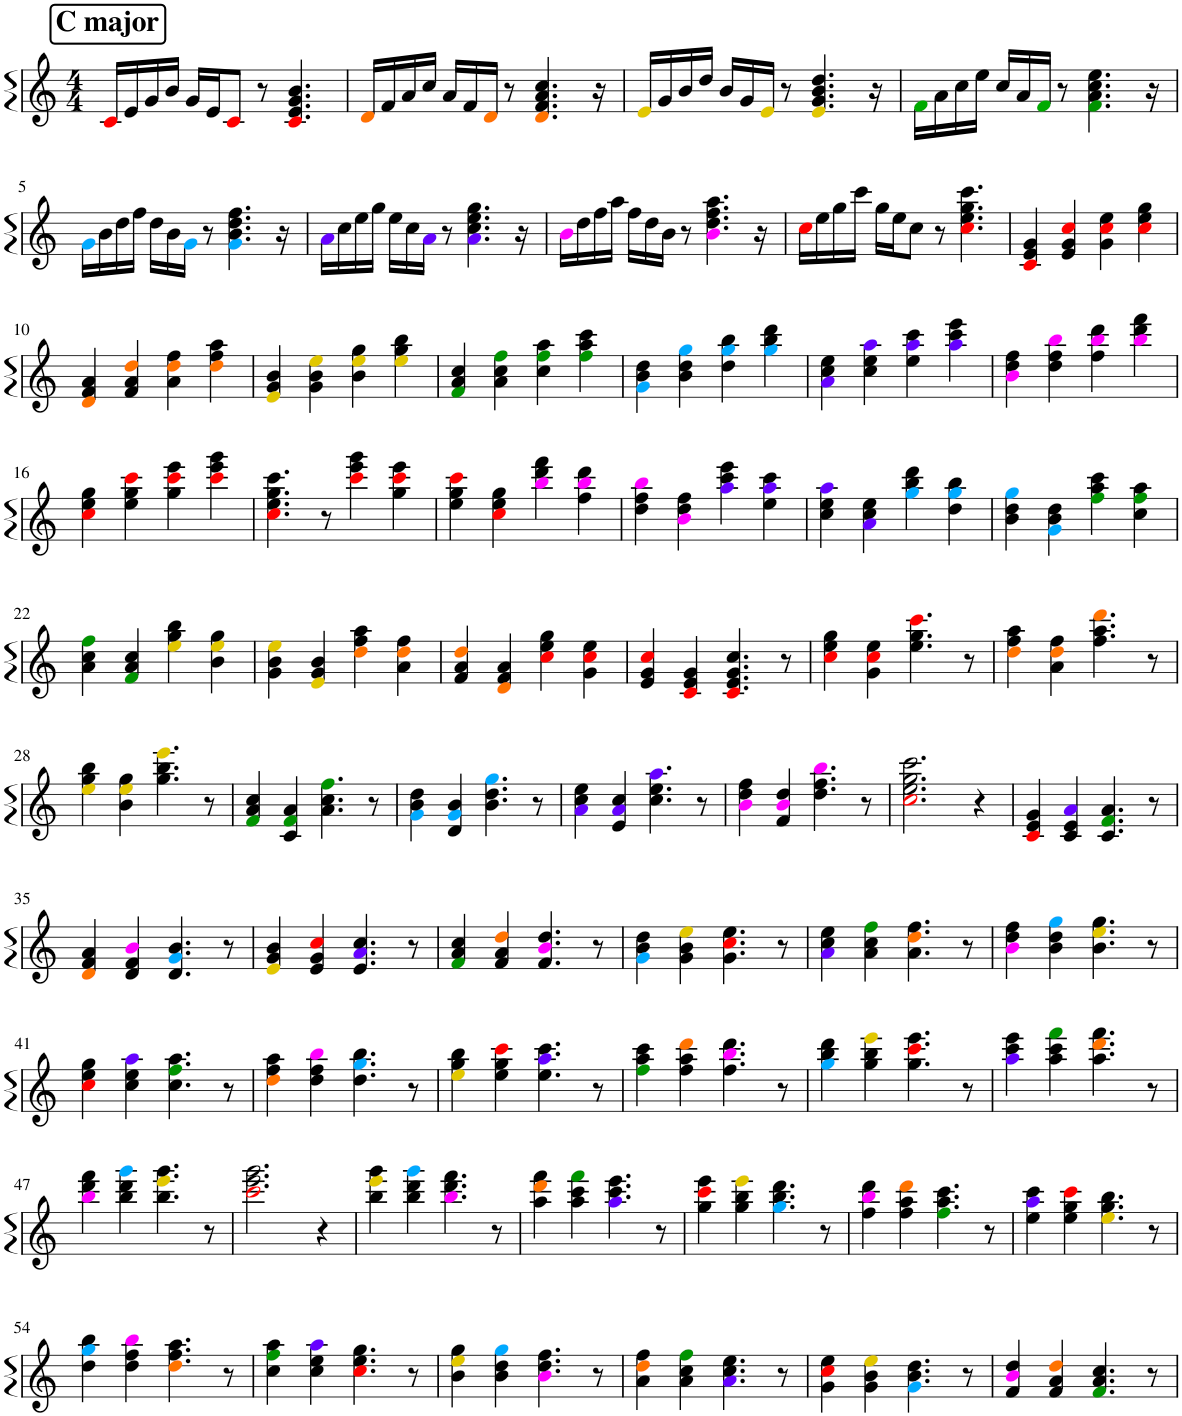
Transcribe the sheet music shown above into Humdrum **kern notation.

**kern
*part1
*staff1
*I"Piano
*I'Pno.
*clefG2
*k[]
*M4/4
!!LO:REH:place=s1:a:B:cj:fs=14:t=C major
=1
16ci/LL
16e/
16g/
16b/JJ
16g/LL
16e/J
8ci/J
8r
4.ci/ 4.e/ 4.g/ 4.b/
=2
16dj/LL
16f/
16a/
16cc/JJ
16a/LL
16f/
16dj/JJ
8r
4.dj/ 4.f/ 4.a/ 4.cc/
16r
=3
16eZ/LL
16g/
16b/
16dd/JJ
16b/LL
16g/
16eZ/JJ
8r
4.eZ/ 4.g/ 4.b/ 4.dd/
16r
=4
16fV\LL
16a\
16cc\
16ee\JJ
16cc/LL
16a/
16fV/JJ
8r
4.fN\ 4.a\ 4.cc\ 4.ee\
16r
!!LO:LB:g=z
=5
16gl\LL
16b\
16dd\
16ff\JJ
16dd\LL
16b\
16gl\JJ
8r
4.gl\ 4.b\ 4.dd\ 4.ff\
16r
=6
16a!\LL
16cc\
16ee\
16gg\JJ
16ee\LL
16cc\
16a!\JJ
8r
4.a!\ 4.cc\ 4.ee\ 4.gg\
16r
=7
16b+\LL
16dd\
16ff\
16aa\JJ
16ff\LL
16dd\
16b\JJ
8r
4.b+\ 4.dd\ 4.ff\ 4.aa\
16r
=8
16cci\LL
16ee\
16gg\
16ccc\JJ
16gg\LL
16ee\J
8cc\J
8r
4.cci\ 4.ee\ 4.gg\ 4.ccc\
=9
4ci/ 4e/ 4g/
4e/ 4g/ 4cci/
4g\ 4cci\ 4ee\
4cci\ 4ee\ 4gg\
!!LO:LB:g=z
=10
4dj/ 4f/ 4a/
4f/ 4a/ 4ddj/
4a\ 4ddj\ 4ff\
4ddj\ 4ff\ 4aa\
=11
4eZ/ 4g/ 4b/
4g\ 4b\ 4eeZ\
4b\ 4eeZ\ 4gg\
4eeZ\ 4gg\ 4bb\
=12
4fN/ 4a/ 4cc/
4a\ 4cc\ 4ffN\
4cc\ 4ffN\ 4aa\
4ffN\ 4aa\ 4ccc\
=13
4gl\ 4b\ 4dd\
4b\ 4dd\ 4ggl\
4dd\ 4ggl\ 4bb\
4ggl\ 4bb\ 4ddd\
=14
4a!\ 4cc\ 4ee\
4cc\ 4ee\ 4aa!\
4ee\ 4aa!\ 4ccc\
4aa!\ 4ccc\ 4eee\
=15
4b+\ 4dd\ 4ff\
4dd\ 4ff\ 4bb+\
4ff\ 4bb+\ 4ddd\
4bb+\ 4ddd\ 4fff\
!!LO:LB:g=z
=16
4cci\ 4ee\ 4gg\
4ee\ 4gg\ 4ccci\
4gg\ 4ccci\ 4eee\
4ccci\ 4eee\ 4ggg\
=17
4.cci\ 4.ee\ 4.gg\ 4.ccc\
8r
4ccci\ 4eee\ 4ggg\
4gg\ 4ccci\ 4eee\
=18
4ee\ 4gg\ 4ccci\
4cci\ 4ee\ 4gg\
4bb+\ 4ddd\ 4fff\
4ff\ 4bb+\ 4ddd\
=19
4dd\ 4ff\ 4bb+\
4b+\ 4dd\ 4ff\
4aa!\ 4ccc\ 4eee\
4ee\ 4aa!\ 4ccc\
=20
4cc\ 4ee\ 4aa!\
4a!\ 4cc\ 4ee\
4ggl\ 4bb\ 4ddd\
4dd\ 4ggl\ 4bb\
=21
4b\ 4dd\ 4ggl\
4gl\ 4b\ 4dd\
4ffN\ 4aa\ 4ccc\
4cc\ 4ffN\ 4aa\
!!LO:LB:g=z
=22
4a\ 4cc\ 4ffN\
4fN/ 4a/ 4cc/
4eeZ\ 4gg\ 4bb\
4b\ 4eeZ\ 4gg\
=23
4g\ 4b\ 4eeZ\
4eZ/ 4g/ 4b/
4ddj\ 4ff\ 4aa\
4a\ 4ddj\ 4ff\
=24
4f/ 4a/ 4ddj/
4dj/ 4f/ 4a/
4cci\ 4ee\ 4gg\
4g\ 4cci\ 4ee\
=25
4e/ 4g/ 4cci/
4ci/ 4e/ 4g/
4.ci/ 4.e/ 4.g/ 4.cc/
8r
=26
4cci\ 4ee\ 4gg\
4g\ 4cci\ 4ee\
4.ee\ 4.gg\ 4.ccci\
8r
=27
4ddj\ 4ff\ 4aa\
4a\ 4ddj\ 4ff\
4.ff\ 4.aa\ 4.dddj\
8r
!!LO:LB:g=z
=28
4eeZ\ 4gg\ 4bb\
4b\ 4eeZ\ 4gg\
4.gg\ 4.bb\ 4.eeeZ\
8r
=29
4fN/ 4a/ 4cc/
4c/ 4fN/ 4a/
4.a\ 4.cc\ 4.ffN\
8r
=30
4gl\ 4b\ 4dd\
4d/ 4gl/ 4b/
4.b\ 4.dd\ 4.ggl\
8r
=31
4a!\ 4cc\ 4ee\
4e/ 4a!/ 4cc/
4.cc\ 4.ee\ 4.aa!\
8r
=32
4b+\ 4dd\ 4ff\
4f/ 4b+/ 4dd/
4.dd\ 4.ff\ 4.bb+\
8r
=33
2.cci\ 2.ee\ 2.gg\ 2.ccc\
4r
=34
4ci/ 4e/ 4g/
4c/ 4e/ 4a!/
4.c/ 4.fN/ 4.a/
8r
!!LO:LB:g=z
=35
4dj/ 4f/ 4a/
4d/ 4f/ 4b+/
4.d/ 4.gl/ 4.b/
8r
=36
4eZ/ 4g/ 4b/
4e/ 4g/ 4cci/
4.e/ 4.a!/ 4.cc/
8r
=37
4fN/ 4a/ 4cc/
4f/ 4a/ 4ddj/
4.f/ 4.b+/ 4.dd/
8r
=38
4gl\ 4b\ 4dd\
4g\ 4b\ 4eeZ\
4.g\ 4.cci\ 4.ee\
8r
=39
4a!\ 4cc\ 4ee\
4a\ 4cc\ 4ffN\
4.a\ 4.ddj\ 4.ff\
8r
=40
4b+\ 4dd\ 4ff\
4b\ 4dd\ 4ggl\
4.b\ 4.eeZ\ 4.gg\
8r
!!LO:LB:g=z
=41
4cci\ 4ee\ 4gg\
4cc\ 4ee\ 4aa!\
4.cc\ 4.ffN\ 4.aa\
8r
=42
4ddj\ 4ff\ 4aa\
4dd\ 4ff\ 4bb+\
4.dd\ 4.ggl\ 4.bb\
8r
=43
4eeZ\ 4gg\ 4bb\
4ee\ 4gg\ 4ccci\
4.ee\ 4.aa!\ 4.ccc\
8r
=44
4ffN\ 4aa\ 4ccc\
4ff\ 4aa\ 4dddj\
4.ff\ 4.bb+\ 4.ddd\
8r
=45
4ggl\ 4bb\ 4ddd\
4gg\ 4bb\ 4eeeZ\
4.gg\ 4.ccci\ 4.eee\
8r
=46
4aa!\ 4ccc\ 4eee\
4aa\ 4ccc\ 4fffN\
4.aa\ 4.dddj\ 4.fff\
8r
!!LO:LB:g=z
=47
4bb+\ 4ddd\ 4fff\
4bb\ 4ddd\ 4gggl\
4.bb\ 4.eeeZ\ 4.ggg\
8r
=48
2.ccci\ 2.eee\ 2.ggg\
4r
=49
4bb\ 4eeeZ\ 4ggg\
4bb\ 4ddd\ 4gggl\
4.bb+\ 4.ddd\ 4.fff\
8r
=50
4aa\ 4dddj\ 4fff\
4aa\ 4ccc\ 4fffN\
4.aa!\ 4.ccc\ 4.eee\
8r
=51
4gg\ 4ccci\ 4eee\
4gg\ 4bb\ 4eeeZ\
4.ggl\ 4.bb\ 4.ddd\
8r
=52
4ff\ 4bb+\ 4ddd\
4ff\ 4aa\ 4dddj\
4.ffN\ 4.aa\ 4.ccc\
8r
=53
4ee\ 4aa!\ 4ccc\
4ee\ 4gg\ 4ccci\
4.eeZ\ 4.gg\ 4.bb\
8r
!!LO:LB:g=z
=54
4dd\ 4ggl\ 4bb\
4dd\ 4ff\ 4bb+\
4.ddj\ 4.ff\ 4.aa\
8r
=55
4cc\ 4ffN\ 4aa\
4cc\ 4ee\ 4aa!\
4.cci\ 4.ee\ 4.gg\
8r
=56
4b\ 4eeZ\ 4gg\
4b\ 4dd\ 4ggl\
4.b+\ 4.dd\ 4.ff\
8r
=57
4a\ 4ddj\ 4ff\
4a\ 4cc\ 4ffN\
4.a!\ 4.cc\ 4.ee\
8r
=58
4g\ 4cci\ 4ee\
4g\ 4b\ 4eeZ\
4.gl\ 4.b\ 4.dd\
8r
=59
4f/ 4b+/ 4dd/
4f/ 4a/ 4ddj/
4.fN/ 4.a/ 4.cc/
8r
=
*-
